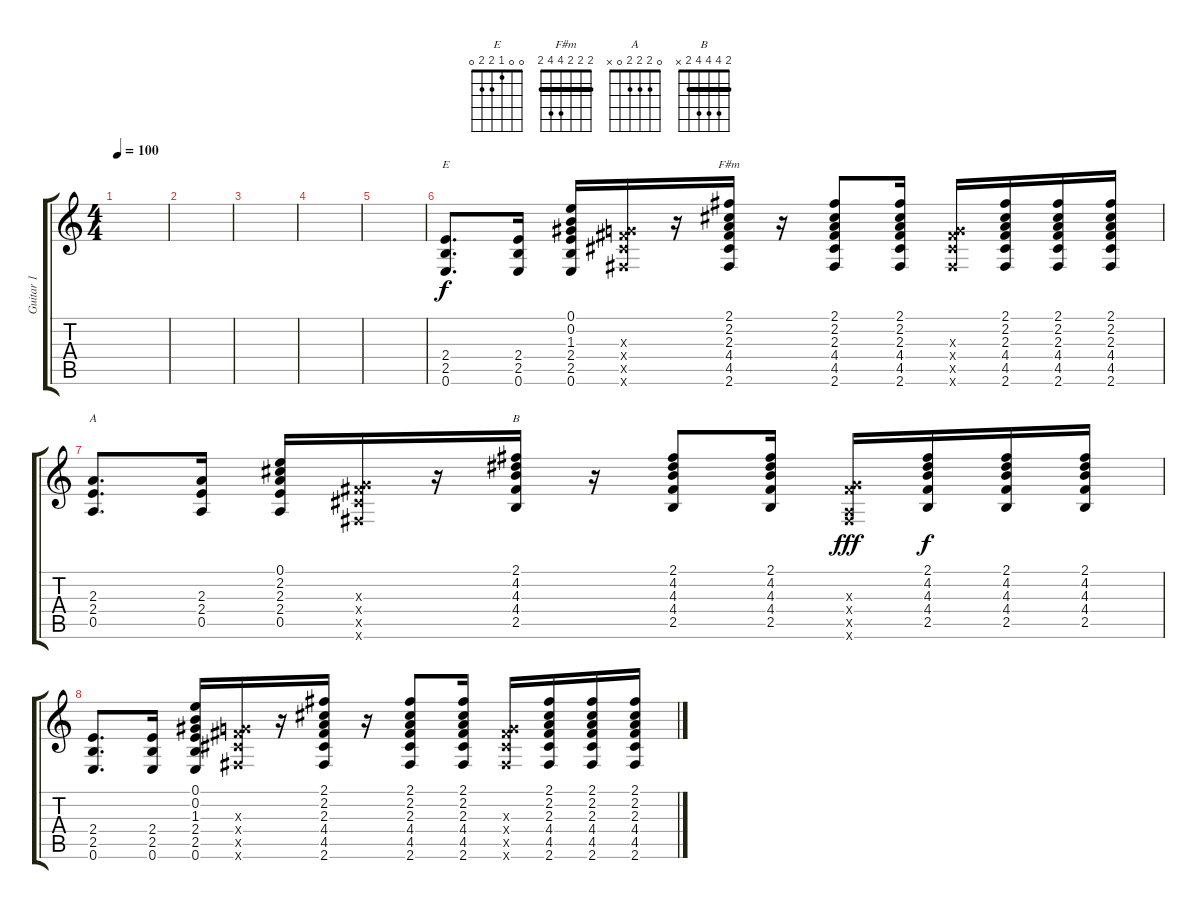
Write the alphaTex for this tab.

\track ("Guitar 1" "Guitar 1") {instrument acousticguitarnylon}
\staff {score tabs}
\tuning (E4 B3 G3 D3 A2 E2) {hide}
\chord ("E" 0 0 1 2 2 0)
\chord ("F#m" 2 2 2 4 4 2) {barre 2}
\chord ("A" 0 2 2 2 0 x)
\chord ("B" 2 4 4 4 2 x) {barre 2}
\ts (4 4)
\tempo 100
\clef g2
\ks c
|
|
|
|
|
(2.4 2.5 0.6).8{d ch "E" volume 10} (2.4 2.5 0.6).16 (0.1 0.2 1.3 2.4 2.5 0.6).16 (0.3{x} 4.4{x} 4.5{x} 2.6{x}).16 r.16 (2.1 2.2 2.3 4.4 4.5 2.6).16{ch "F#m"} r.16 (2.1 2.2 2.3 4.4 4.5 2.6).8 (2.1 2.2 2.3 4.4 4.5 2.6).16 (0.3{x} 4.4{x} 4.5{x} 2.6{x}).16 (2.1 2.2 2.3 4.4 4.5 2.6).16 (2.1 2.2 2.3 4.4 4.5 2.6).16 (2.1 2.2 2.3 4.4 4.5 2.6).16 |
(2.3 2.4 0.5).8{d ch "A"} (2.3 2.4 0.5).16 (0.1 2.2 2.3 2.4 0.5).16 (0.3{x} 4.4{x} 4.5{x} 2.6{x}).16 r.16 (2.1 4.2 4.3 4.4 2.5).16{ch "B"} r.16 (2.1 4.2 4.3 4.4 2.5).8 (2.1 4.2 4.3 4.4 2.5).16 (0.3{x} 4.4{x} 0.5{x} 2.6{x}).16{dy fff} (2.1 4.2 4.3 4.4 2.5).16{dy f} (2.1 4.2 4.3 4.4 2.5).16 (2.1 4.2 4.3 4.4 2.5).16 |
(2.4 2.5 0.6).8{d} (2.4 2.5 0.6).16 (0.1 0.2 1.3 2.4 2.5 0.6).16 (0.3{x} 4.4{x} 4.5{x} 2.6{x}).16 r.16 (2.1 2.2 2.3 4.4 4.5 2.6).16 r.16 (2.1 2.2 2.3 4.4 4.5 2.6).8 (2.1 2.2 2.3 4.4 4.5 2.6).16 (0.3{x} 4.4{x} 4.5{x} 2.6{x}).16 (2.1 2.2 2.3 4.4 4.5 2.6).16 (2.1 2.2 2.3 4.4 4.5 2.6).16 (2.1 2.2 2.3 4.4 4.5 2.6).16
